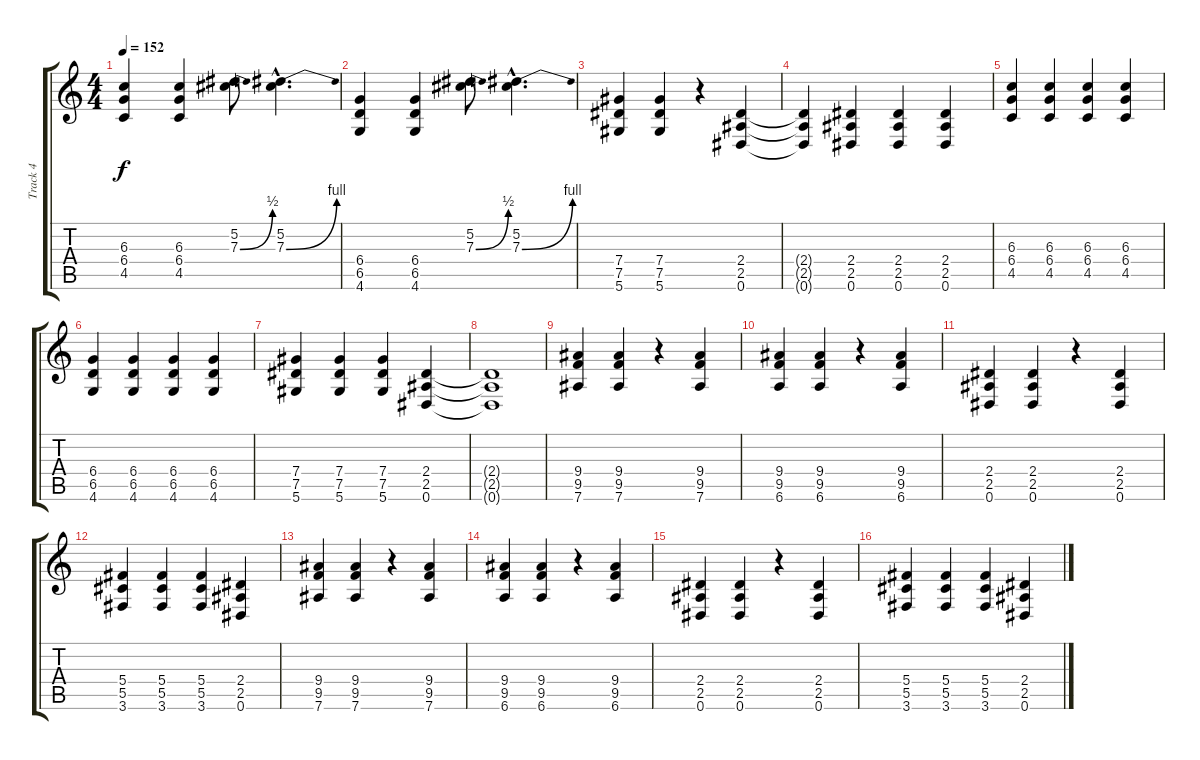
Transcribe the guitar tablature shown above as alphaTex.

\track ("Track 4" "Track 4") {instrument distortionguitar}
\staff {score tabs}
\tuning (Eb4 Bb3 Gb3 Db3 Ab2 Eb2) {hide}
\ts (4 4)
\tempo 152
\clef g2
\ks c
(6.3 6.4 4.5).4{dy f} (6.3 6.4 4.5).4 (5.2 7.3{be (bend 0 0 60 2)}).8 (5.2{hac} 7.3{be (bend 0 0 60 4) hac}).4{d} |
(6.4 6.5 4.6).4 (6.4 6.5 4.6).4 (5.2 7.3{be (bend 0 0 60 2)}).8 (5.2{hac} 7.3{be (bend 0 0 60 4) hac}).4{d} |
(7.4 7.5 5.6).4 (7.4 7.5 5.6).4 r.4 (2.4 2.5 0.6).4 |
(2.4{t} 2.5{t} 0.6{t}).4 (2.4 2.5 0.6).4 (2.4 2.5 0.6).4 (2.4 2.5 0.6).4 |
(6.3 6.4 4.5).4 (6.3 6.4 4.5).4 (6.3 6.4 4.5).4 (6.3 6.4 4.5).4 |
(6.4 6.5 4.6).4 (6.4 6.5 4.6).4 (6.4 6.5 4.6).4 (6.4 6.5 4.6).4 |
(7.4 7.5 5.6).4 (7.4 7.5 5.6).4 (7.4 7.5 5.6).4 (2.4 2.5 0.6).4 |
(2.4{t} 2.5{t} 0.6{t}).1 |
(9.4 9.5 7.6).4 (9.4 9.5 7.6).4 r.4 (9.4 9.5 7.6).4 |
(9.4 9.5 6.6).4 (9.4 9.5 6.6).4 r.4 (9.4 9.5 6.6).4 |
(2.4 2.5 0.6).4 (2.4 2.5 0.6).4 r.4 (2.4 2.5 0.6).4 |
(5.4 5.5 3.6).4 (5.4 5.5 3.6).4 (5.4 5.5 3.6).4 (2.4 2.5 0.6).4 |
(9.4 9.5 7.6).4 (9.4 9.5 7.6).4 r.4 (9.4 9.5 7.6).4 |
(9.4 9.5 6.6).4 (9.4 9.5 6.6).4 r.4 (9.4 9.5 6.6).4 |
(2.4 2.5 0.6).4 (2.4 2.5 0.6).4 r.4 (2.4 2.5 0.6).4 |
(5.4 5.5 3.6).4 (5.4 5.5 3.6).4 (5.4 5.5 3.6).4 (2.4 2.5 0.6).4
